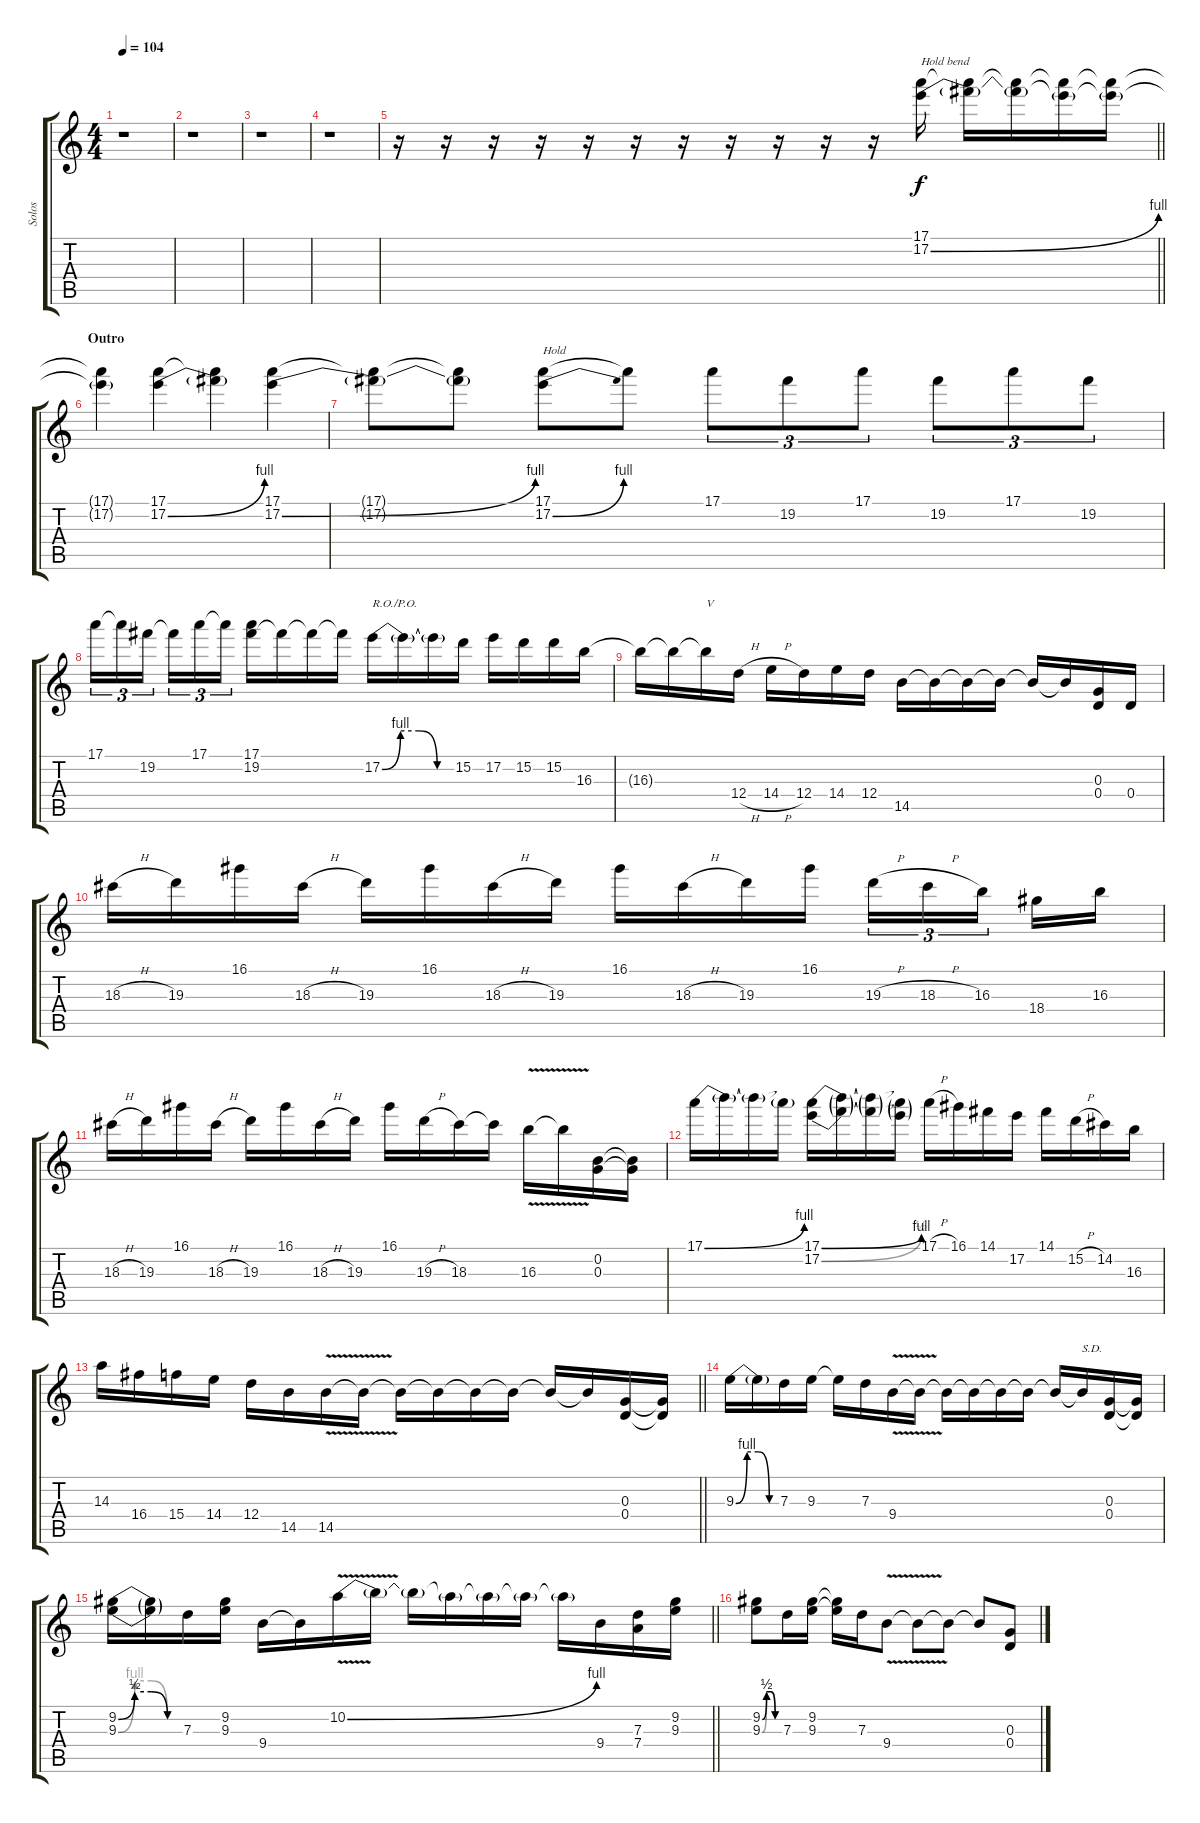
\track ("Solos" "Solos") {instrument distortionguitar}
\staff {score tabs}
\tuning (E4 B3 G3 D3 A2 E2) {hide}
\ts (4 4)
\tempo 104
\clef g2
\ks c
r.1{dy f} |
r.1 |
r.1 |
r.1 |
\barLineRight lightlight
r.16 r.16 r.16 r.16 r.16 r.16 r.16 r.16 r.16 r.16 r.16 (17.1 17.2{be (bend 0 0 60 4)}).16{txt "Hold bend"} (17.1{t} 17.2{t}).16 (17.1{t} 17.2{t}).16 (17.1{t} 17.2{t}).16 (17.1{t} 17.2{t}).16 |
\section ("" "Outro")
(17.1{t} 17.2{t}).4 (17.1 17.2{be (bend 0 0 60 4)}).4 (17.1{t} 17.2{t}).4 (17.1 17.2{be (bend 0 0 60 4)}).4 |
(17.1{t} 17.2{t}).8 (17.1{t} 17.2{t}).8 (17.1 17.2{be (bend 0 0 60 4)}).8{txt "Hold"} 17.1{t}.8 17.1.8{tu (3 2)} 19.2.8{tu (3 2)} 17.1.8{tu (3 2)} 19.2.8{tu (3 2)} 17.1.8{tu (3 2)} 19.2.8{tu (3 2)} |
17.1.16{tu (3 2)} 17.1{t}.16{tu (3 2)} 19.2.16{tu (3 2) beam splitsecondary} 19.2{t}.16{tu (3 2)} 17.1.16{tu (3 2)} 17.1{t}.16{tu (3 2)} (17.1 19.2).16 19.2{t}.16 19.2{t}.16 19.2{t}.16 17.2{be (custom 0 0 15 4 30 4 45 0 60 0)}.16{txt "R.O./P.O."} 17.2{t}.16 17.2{t}.16 15.2.16 17.2.16 15.2.16 15.2.16 16.3.16 |
16.3{t}.16 16.3{t}.16 16.3{t}.16{txt "V"} 12.4{h}.16 14.4{h}.16 12.4.16 14.4.16 12.4.16 14.5.16 14.5{t}.16 14.5{t}.16 14.5{t}.16 14.5{t}.16 14.5{t}.16 (0.3 0.4).16 0.4.16 |
18.3{h}.16 19.3.16 16.1.16 18.3{h}.16 19.3.16 16.1.16 18.3{h}.16 19.3.16 16.1.16 18.3{h}.16 19.3.16 16.1.16 19.3{h}.16{tu (3 2)} 18.3{h}.16{tu (3 2)} 16.3.16{tu (3 2) beam splitsecondary} 18.4.16 16.3.16 |
18.3{h}.16 19.3.16 16.1.16 18.3{h}.16 19.3.16 16.1.16 18.3{h}.16 19.3.16 16.1.16 19.3{h}.16 18.3.16 18.3{t}.16 16.3{v}.16 16.3{t}.16 (0.2 0.3).16 (0.2{t} 0.3{t}).16 |
17.1{be (bend 0 0 60 4)}.16 17.1{t}.16 17.1{t}.16 17.1{t}.16 (17.1{be (bend 0 0 60 4)} 17.2{be (bend 0 0 60 2)}).16 (17.1{t} 17.2{t}).16 (17.1{t} 17.2{t}).16 (17.1{t} 17.2{t}).16 17.1{h}.16 16.1.16 14.1.16 17.2.16 14.1.16 15.2{h}.16 14.2.16 16.3.16 |
\barLineRight lightlight
14.3.16 16.4.16 15.4.16 14.4.16 12.4.16 14.5.16 14.5{v}.16 14.5{t}.16 14.5{t}.16 14.5{t}.16 14.5{t}.16 14.5{t}.16 14.5{t}.16 14.5{t}.16 (0.3 0.4).16 (0.3{t} 0.4{t}).16 |
9.3{be (custom 0 0 15 4 30 4 45 0 60 0)}.16 9.3{t}.16 7.3.16 9.3.16 9.3{t}.16 7.3.16 9.4{v}.16 9.4{t}.16 9.4{t}.16 9.4{t}.16 9.4{t}.16 9.4{t}.16 9.4{t}.16 9.4{t}.16{txt "S.D."} (0.3 0.4).16 (0.3{t} 0.4{t}).16 |
\barLineRight lightlight
(9.2{be (custom 0 0 15 2 30 2 45 0 60 0)} 9.3{be (custom 0 0 15 4 30 4 45 0 60 0)}).16 (9.2{t} 9.3{t}).16 7.3.16 (9.2 9.3).16 9.4.16 9.4{t}.16 10.2{be (bend 0 0 60 4) v}.16 10.2{t}.16 10.2{t}.16 10.2{t}.16 10.2{t}.16 10.2{t}.16 10.2{t}.16 9.4.16 (7.3 7.4).16 (9.2 9.3).16 |
(9.2{be (custom 0 0 15 2 30 2 45 0 60 0)} 9.3{be (custom 0 0 15 2 30 2 45 0 60 0)}).8 7.3.16 (9.2 9.3).16 (9.2{t} 9.3{t}).16 7.3.16 9.4{v}.8 9.4{t}.8 9.4{t}.8 9.4{t}.8 (0.3 0.4).8
